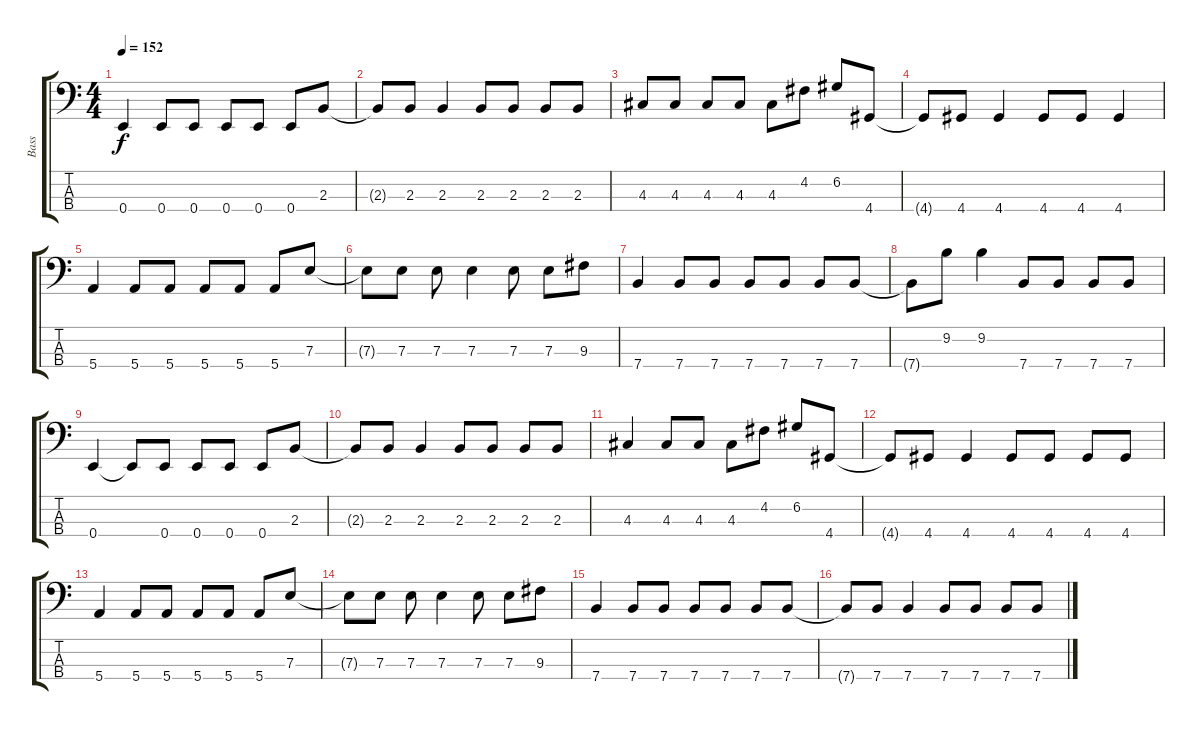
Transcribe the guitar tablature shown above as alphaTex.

\track ("Bass" "Bass") {instrument electricbasspick}
\staff {score tabs}
\tuning (G2 D2 A1 E1) {hide}
\ts (4 4)
\tempo 152
\clef f4
\ks c
0.4.4{dy f} 0.4.8 0.4.8 0.4.8 0.4.8 0.4.8 2.3.8 |
2.3{t}.8 2.3.8 2.3.4 2.3.8 2.3.8 2.3.8 2.3.8 |
4.3.8 4.3.8 4.3.8 4.3.8 4.3.8 4.2.8 6.2.8 4.4.8 |
4.4{t}.8 4.4.8 4.4.4 4.4.8 4.4.8 4.4.4 |
5.4.4 5.4.8 5.4.8 5.4.8 5.4.8 5.4.8 7.3.8 |
7.3{t}.8 7.3.8 7.3.8 7.3.4 7.3.8 7.3.8 9.3.8 |
7.4.4 7.4.8 7.4.8 7.4.8 7.4.8 7.4.8 7.4.8 |
7.4{t}.8 9.2.8 9.2.4 7.4.8 7.4.8 7.4.8 7.4.8 |
0.4.4 0.4{t}.8 0.4.8 0.4.8 0.4.8 0.4.8 2.3.8 |
2.3{t}.8 2.3.8 2.3.4 2.3.8 2.3.8 2.3.8 2.3.8 |
4.3.4 4.3.8 4.3.8 4.3.8 4.2.8 6.2.8 4.4.8 |
4.4{t}.8 4.4.8 4.4.4 4.4.8 4.4.8 4.4.8 4.4.8 |
5.4.4 5.4.8 5.4.8 5.4.8 5.4.8 5.4.8 7.3.8 |
7.3{t}.8 7.3.8 7.3.8 7.3.4 7.3.8 7.3.8 9.3.8 |
7.4.4 7.4.8 7.4.8 7.4.8 7.4.8 7.4.8 7.4.8 |
7.4{t}.8 7.4.8 7.4.4 7.4.8 7.4.8 7.4.8 7.4.8
